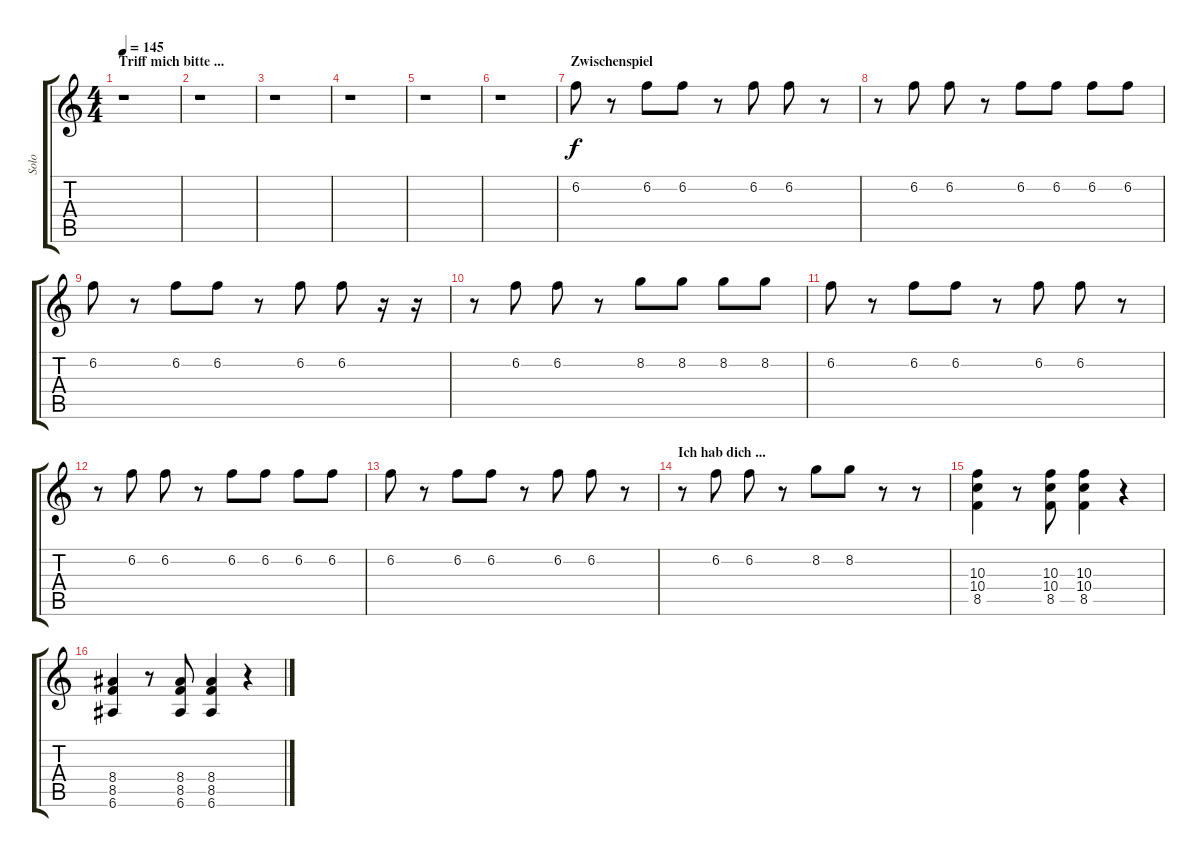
\track ("Solo" "Solo") {instrument distortionguitar}
\staff {score tabs}
\tuning (E4 B3 G3 D3 A2 E2) {hide}
\ts (4 4)
\section ("" "Triff mich bitte ...")
\tempo 145
\clef g2
\ks c
r.1{dy f} |
r.1 |
r.1 |
r.1 |
r.1 |
r.1 |
\section ("" "Zwischenspiel")
6.2.8 r.8 6.2.8 6.2.8 r.8 6.2.8 6.2.8 r.8 |
r.8 6.2.8 6.2.8 r.8 6.2.8 6.2.8 6.2.8 6.2.8 |
6.2.8 r.8 6.2.8 6.2.8 r.8 6.2.8 6.2.8 r.16 r.16 |
r.8 6.2.8 6.2.8 r.8 8.2.8 8.2.8 8.2.8 8.2.8 |
6.2.8 r.8 6.2.8 6.2.8 r.8 6.2.8 6.2.8 r.8 |
r.8 6.2.8 6.2.8 r.8 6.2.8 6.2.8 6.2.8 6.2.8 |
6.2.8 r.8 6.2.8 6.2.8 r.8 6.2.8 6.2.8 r.8 |
\section ("" "Ich hab dich ...")
r.8 6.2.8 6.2.8 r.8 8.2.8 8.2.8 r.8 r.8 |
(10.3 10.4 8.5).4 r.8 (10.3 10.4 8.5).8 (10.3 10.4 8.5).4 r.4 |
(8.4 8.5 6.6).4 r.8 (8.4 8.5 6.6).8 (8.4 8.5 6.6).4 r.4
